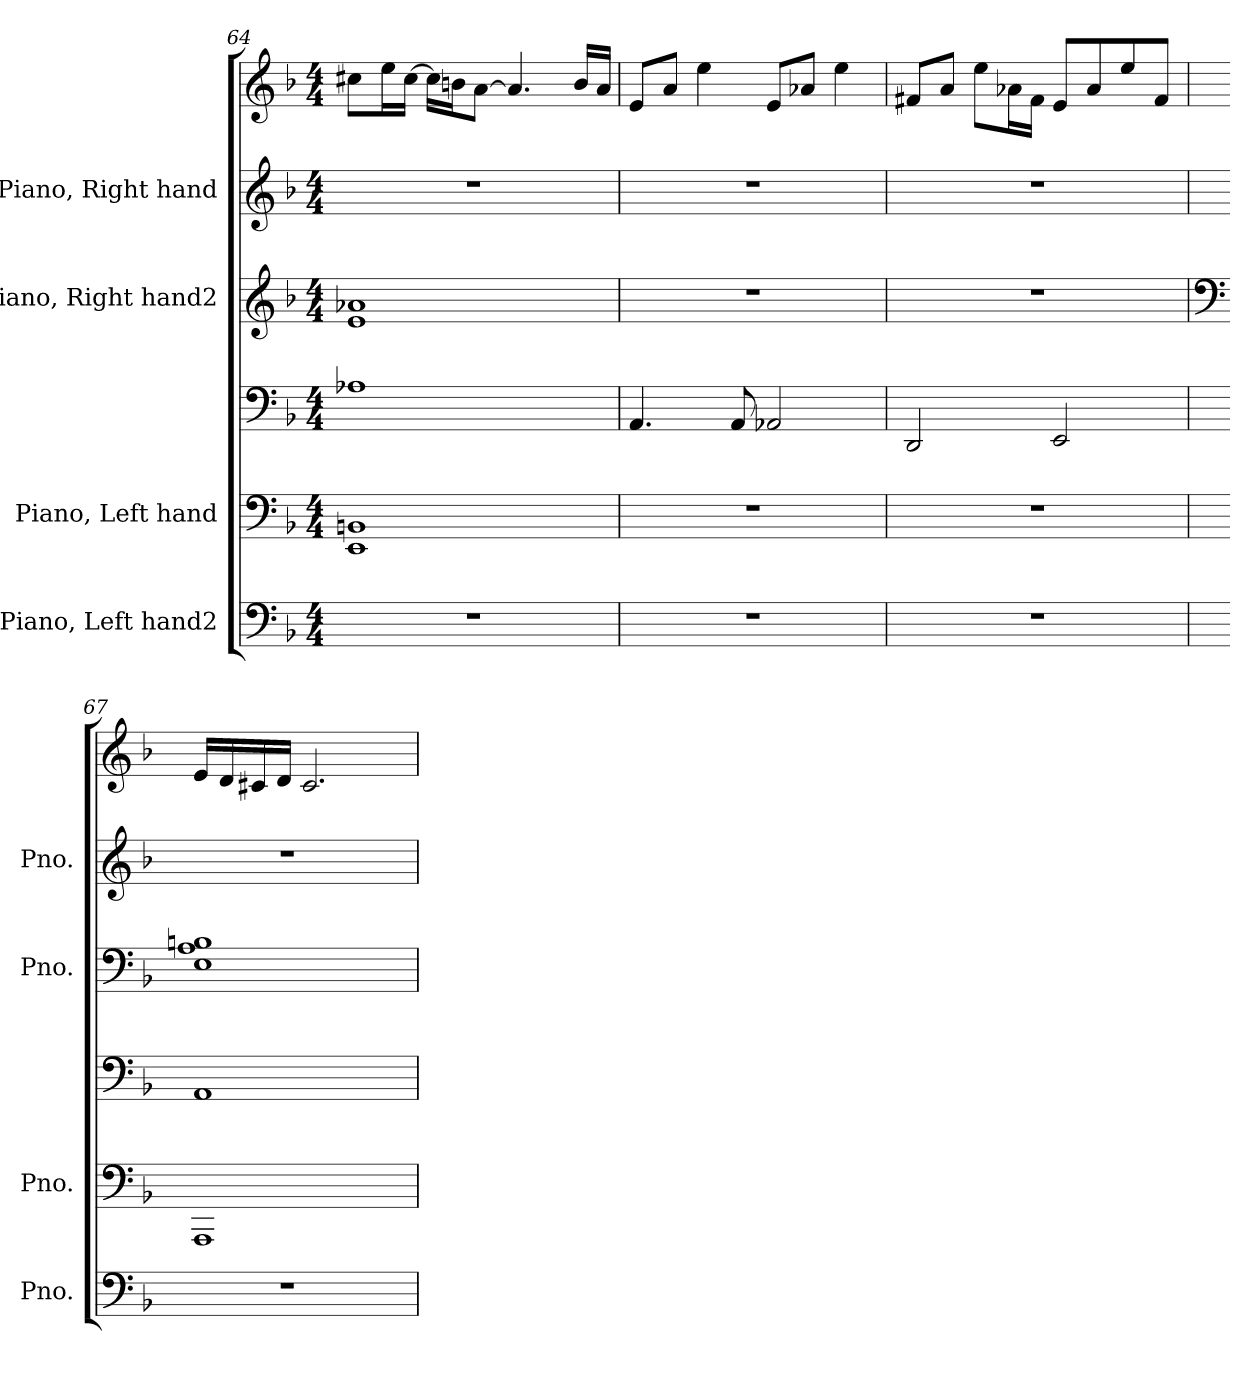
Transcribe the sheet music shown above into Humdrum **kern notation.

**kern	**kern	**kern	**kern	**kern	**kern
*part4	*part3	*part3	*part2	*part1	*part1
*staff6	*staff5	*staff4	*staff3	*staff2	*staff1
*I"Piano, Left hand2	*I"Piano, Left hand	*	*I"Piano, Right hand2	*I"Piano, Right hand	*
*I'Pno.	*I'Pno.	*	*I'Pno.	*I'Pno.	*
*clefF4	*clefF4	*clefF4	*clefG2	*clefG2	*clefG2
*k[b-]	*k[b-]	*k[b-]	*k[b-]	*k[b-]	*k[b-]
*M4/4	*M4/4	*M4/4	*M4/4	*M4/4	*M4/4
=64	=64	=64	=64	=64	=64
1r	1EE 1BBn	1A-X	1e 1a-X	1r	8cc#X\L
.	.	.	.	.	16ee\L
.	.	.	.	.	[16cc#\JJ
.	.	.	.	.	16cc#\LL]
.	.	.	.	.	16bn\J
.	.	.	.	.	[8a\J
.	.	.	.	.	4.a/]
.	.	.	.	.	16b/LL
.	.	.	.	.	16a/JJ
=65	=65	=65	=65	=65	=65
1r	1r	4.AA/	1r	1r	8e/L
.	.	.	.	.	8a/J
.	.	.	.	.	4ee\
.	.	8AA/	.	.	.
.	.	2AA-X/	.	.	8e/L
.	.	.	.	.	8a-X/J
.	.	.	.	.	4ee\
!!LO:LB:g=z
=66	=66	=66	=66	=66	=66
1r	1r	2DD/	1r	1r	8f#X/L
.	.	.	.	.	8a/J
.	.	.	.	.	8ee\L
.	.	.	.	.	16a-X\L
.	.	.	.	.	16f#\JJ
.	.	2EE/	.	.	8e/L
.	.	.	.	.	8a-/
.	.	.	.	.	8ee/
.	.	.	.	.	8f#/J
=67	=67	=67	=67	=67	=67
*	*	*	*clefF4	*	*
1r	1AAA	1AA	1E 1A 1Bn	1r	16e/LL
.	.	.	.	.	16d/
.	.	.	.	.	16c#X/
.	.	.	.	.	16d/JJ
.	.	.	.	.	2.c#/
=	=	=	=	=	=
*-	*-	*-	*-	*-	*-
